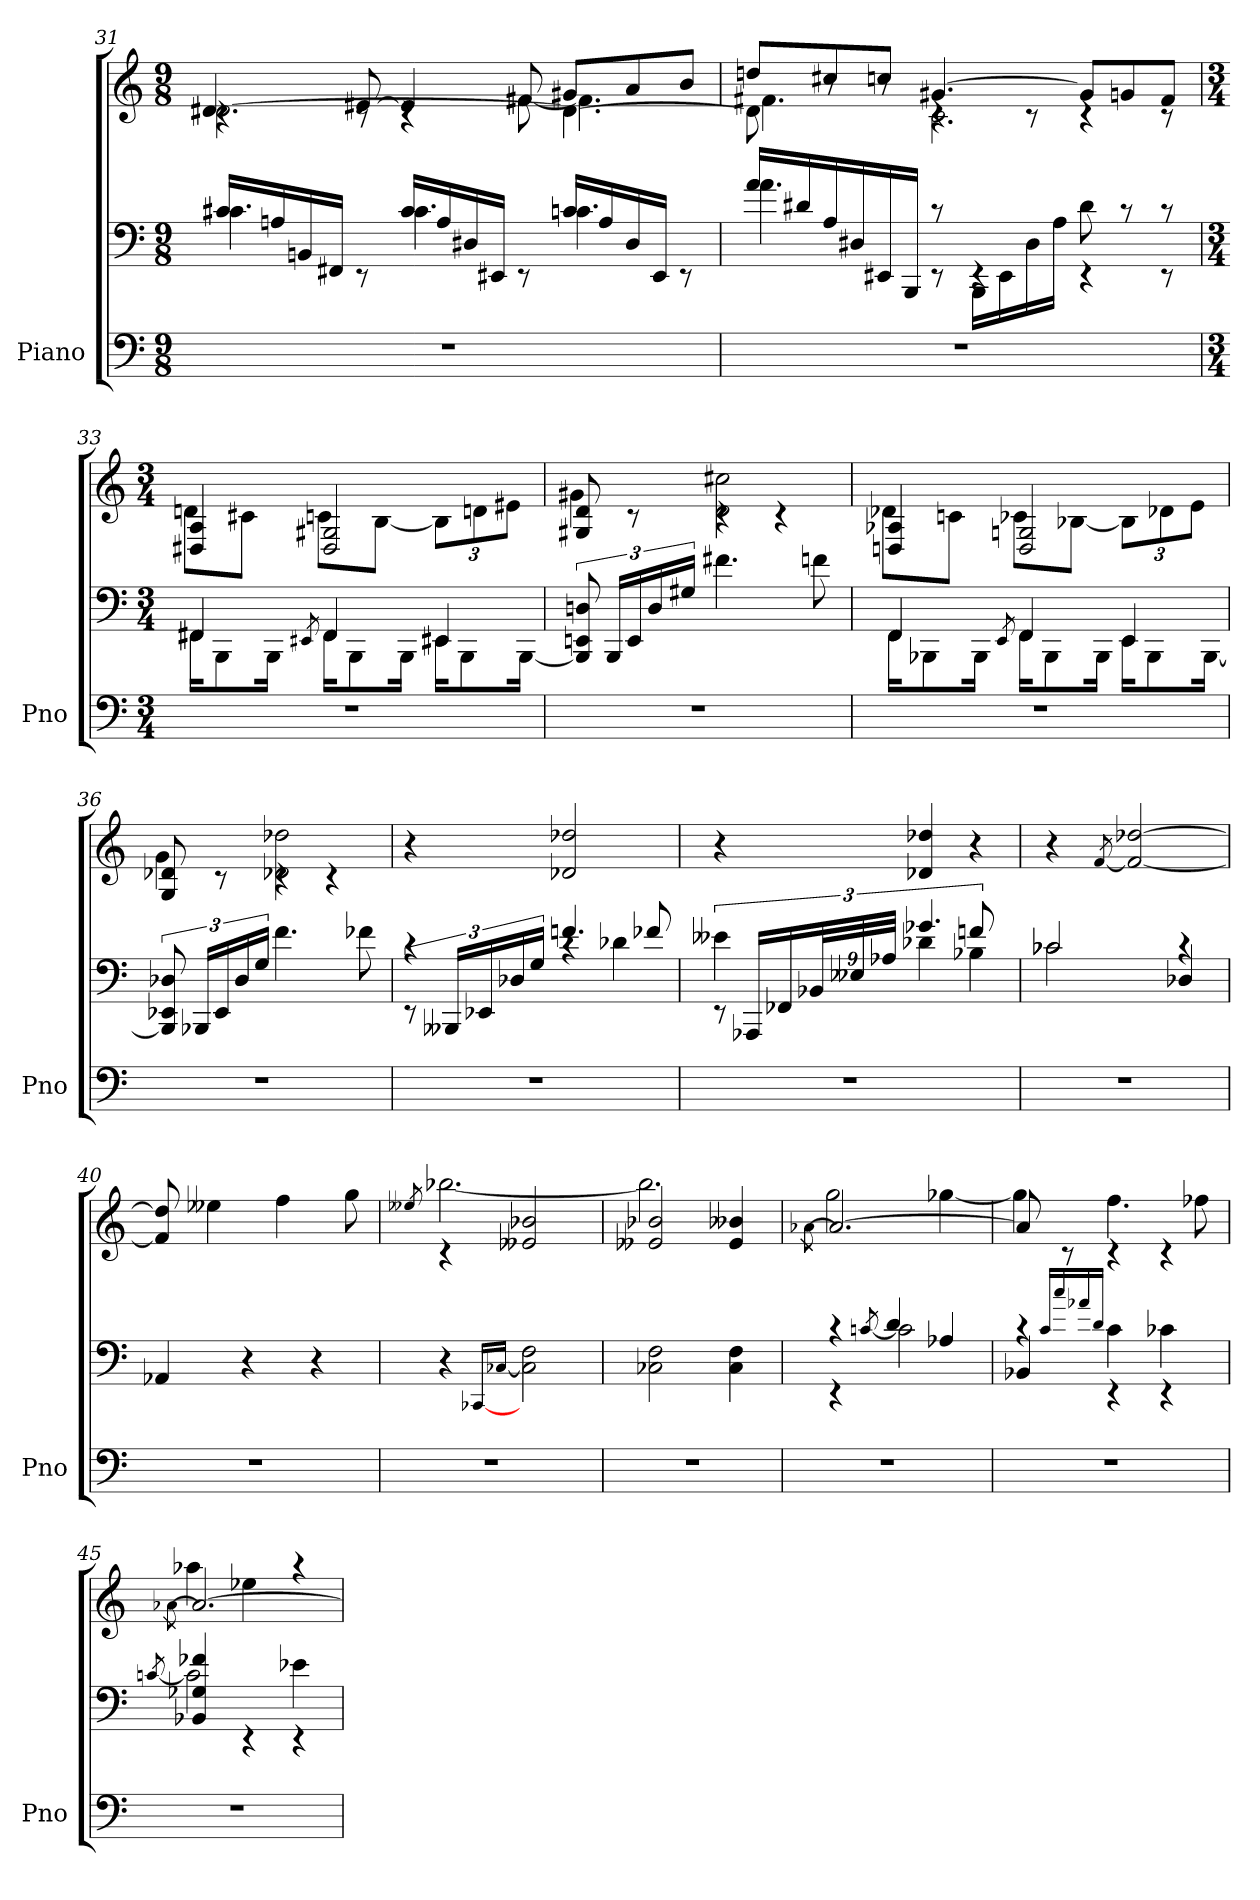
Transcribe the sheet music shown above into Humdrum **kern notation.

**kern	**kern	**kern
*part1	*part1	*part1
*staff3	*staff2	*staff1
*I"Piano	*	*
*I'Pno	*	*
*clefF4	*clefF4	*clefG2
*k[]	*k[]	*k[]
*M9/8	*M9/8	*M9/8
=31	=31	=31
*	*^	*^
*	*	*	*	*^
8%9r	16c#XLL	4.c#X	[2.d#X\	4rc	4d#X
.	16An	.	.	.	.
.	16BBn	.	.	.	.
.	16FF#XJJ	.	.	.	.
.	8rEE	.	.	8rc	[8e#X
.	16c#LL	4.c#	.	4rc	4e#]
.	16A	.	.	.	.
.	16D#X	.	.	.	.
.	16EE#XJJ	.	.	.	.
.	8rEE	.	.	[8f#X	8f#X
.	16cnLL	4.cn	4.d#\_	4.f#]	8g#XL
.	16A	.	.	.	.
.	16D#	.	.	.	8a
.	16EE#JJ	.	.	.	.
.	8rEE	.	.	.	8bJ
=32	=32	=32	=32	=32	=32
8%9r	16aLL	4.a	8d#\]	4.f#X	8ddnL
.	16d#X	.	.	.	.
.	16A	.	8r	.	8cc#X
.	16D#X	.	.	.	.
.	16EE#X	.	8r	.	8ccnJ
.	16BBBJJ	.	.	.	.
.	8rEE	8rc	2.c\	4rc	[4.g#X
.	4rEE	16BBBLL	.	.	.
.	.	16EE#	.	.	.
.	.	16D#	.	8rc	.
.	.	16AJJ	.	.	.
.	4rEE	8d#	.	4rc	8g#L]
.	.	8rc	.	.	8gn
.	8rEE	8rc	.	8rc	8f#J
*	*	*	*v	*v	*v
=33	=33	=33	=33
*M3/4	*M3/4	*	*M3/4
*	*	*	*^
2.r	4FF#X	16FF#XKL	4D#X 4A	8dnL
.	.	8BBB	.	.
.	.	.	.	8c#XJ
.	.	16BBBJk	.	.
.	.	8qEE#X/	.	.
.	4FF#	16FF#KL	2D# 2G#X	8cnL
.	.	8BBB	.	.
.	.	.	.	[8BJ
.	.	16BBBJk	.	.
.	4EE#X	16EE#XKL	.	12BL]
.	.	8BBB	.	.
.	.	.	.	12dn
.	.	.	.	12e#XJ
.	.	[16BBBJk	.	.
*	*v	*v	*	*
=34	=34	=34	=34
2.r	12BBB] 12EEn 12Dn	8G#X 8d	4g#X
.	24BBBLL	.	.
.	24EE	8rc	.
.	24D	.	.
.	24G#XJJ	.	.
.	4.f#X	4rc	2d 2cc#X
.	.	4rc	.
.	8fn	.	.
=35	=35	=35	=35
*	*^	*	*
2.r	4FF	16FFKL	4Dn 4A-X	8d-XL
.	.	8BBB-X	.	.
.	.	.	.	8cnJ
.	.	16BBB-Jk	.	.
.	.	8qEE/	.	.
.	4FF	16FFKL	2D 2Gn	8c-XL
.	.	8BBB-	.	.
.	.	.	.	[8B-XJ
.	.	16BBB-Jk	.	.
.	4EE	16EEKL	.	12B-L]
.	.	8BBB-	.	.
.	.	.	.	12d-X
.	.	.	.	12eJ
.	.	[16BBB-Jk	.	.
*	*v	*v	*	*
=36	=36	=36	=36
2.r	12BBB-] 12EE-X 12D-X	8G 8d-X	4g
.	24BBB-XLL	.	.
.	24EE-	8rc	.
.	24D-	.	.
.	24GJJ	.	.
.	4.f	4rc	2d-X 2dd-X
.	.	4rc	.
.	8f-X	.	.
*	*	*v	*v
=37	=37	=37
*	*^	*
2.r	12rEE	4rc	4r
.	24BBB--XLL	.	.
.	24EE-X	.	.
.	24D-X	.	.
.	24GJJ	.	.
.	4.fn	4rc	2d-X 2dd-X
.	.	4d-X	.
.	8f-X	.	.
=38	=38	=38	=38
2.r	12rEE	4e--X	4r
.	24AAA-XLL	.	.
.	24FF-X	.	.
.	36BB-XL	.	.
.	36E--X	.	.
.	36A-XJJJ	.	.
.	4.g-X	4d-X	4d-X 4dd-X
.	.	4B-X	4r
.	8fn	.	.
=39	=39	=39	=39
2.r	2c-X	2c-X	4r
.	.	.	[8qf/
.	.	.	2f_ [2dd-X
.	4D-X	4rc	.
*	*v	*v	*
=40	=40	=40
2.r	4AA-X	8f] 8dd-]
.	.	4ee--X
.	4r	.
.	.	4ff
.	4r	.
.	.	8gg
=41	=41	=41
.	.	8qee--X/
*	*	*^
2.r	4r	4rc	[2.bb-X
.	[16qqCC-X/LL	.	.
.	[16qqC-X/JJ	.	.
.	2C-] 2F	2e--X 2b-X	.
=42	=42	=42	=42
2.r	2C-X 2F	2e--X 2b-X	2.bb-]
.	4C- 4F	4e-- 4b--X	.
=43	=43	=43	=43
.	.	[8qa-X\	.
*	*^	*	*
2.r	4rEE	4rc	2.a-_	2gg
.	.	[8qcn/	.	.
.	4d	2c]	.	.
.	4A-X	.	.	[4gg-X
=44	=44	=44	=44	=44
2.r	4BB-X	4rc	8a-]	4gg-]
.	.	.	8rc	.
.	.	16qqc/LL	.	.
.	.	16qqcc/	.	.
.	.	16qqa-X/	.	.
.	.	16qqd/JJ	.	.
.	4rEE	4c	4rc	4.ff
.	4rEE	4c-X	4rc	.
.	.	.	.	8ff-X
=45	=45	=45	=45	=45
.	.	[8qcn/	[8qa-X\	.
2.r	4BB-X 4G-X 4f-X	2c]	2.a-_	4aa-X
.	4rEE	.	.	4ee-X
.	4rEE	4e-X	.	4raa
*	*v	*v	*	*
*	*	*v	*v
=	=	=
*-	*-	*-
